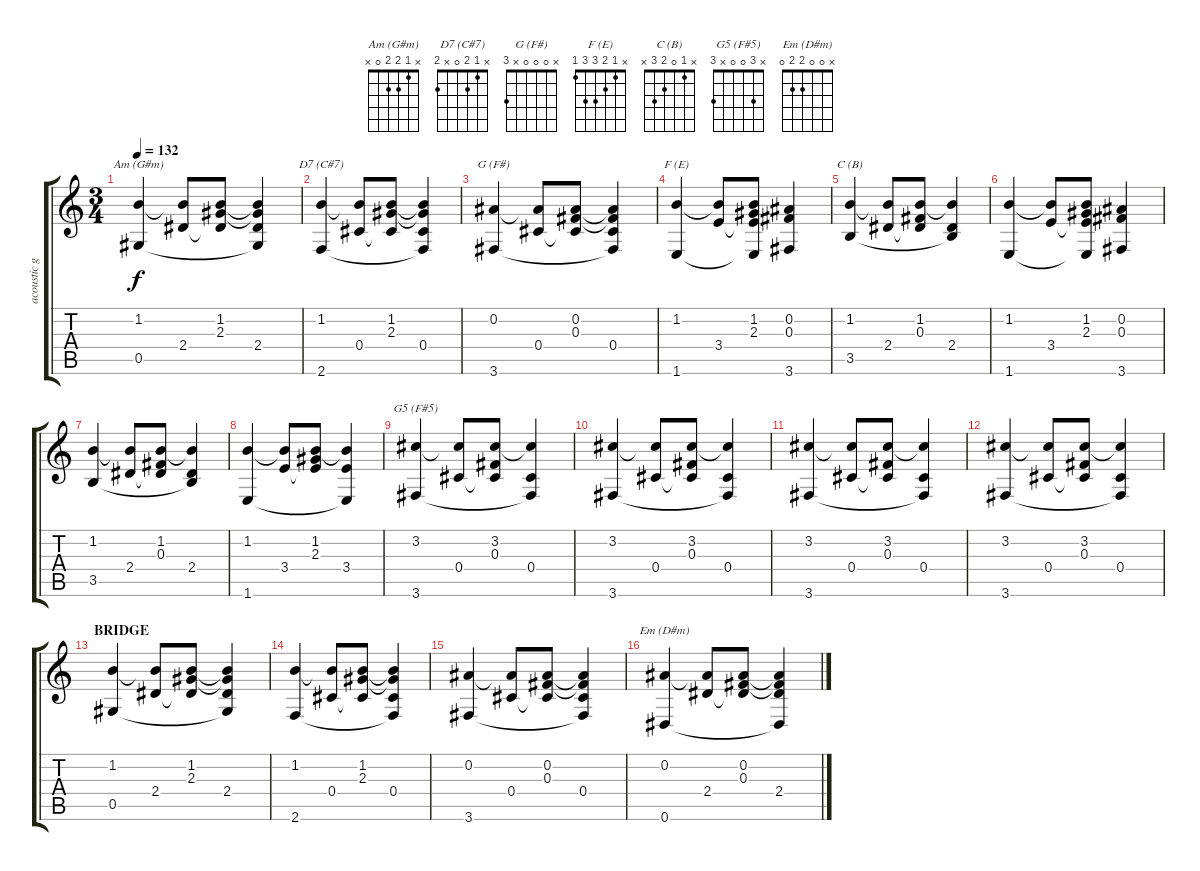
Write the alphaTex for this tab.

\track ("acoustic guitar (1/2 step down)" "acoustic g") {instrument acousticguitarnylon}
\staff {score tabs}
\tuning (Eb4 Bb3 Gb3 Db3 Ab2 Eb2) {hide}
\chord ("Am (G#m)" x 1 2 2 0 x)
\chord ("D7 (C#7)" x 1 2 0 x 2)
\chord ("G (F#)" x 0 0 0 x 3)
\chord ("F (E)" x 1 2 3 3 1)
\chord ("C (B)" x 1 0 2 3 x)
\chord ("G5 (F#5)" x 3 0 0 x 3)
\chord ("Em (D#m)" x 0 0 2 2 0)
\ts (3 4)
\tempo 132
\clef g2
\ks c
(1.2 0.5).4{ch "Am (G#m)" dy f} (1.2{t} 2.4).8 (1.2 2.3 2.4{t}).8 (1.2{t} 2.3{t} 2.4 0.5{t}).4 |
(1.2 2.6).4{ch "D7 (C#7)"} (1.2{t} 0.4).8 (1.2 2.3 0.4{t}).8 (1.2{t} 2.3{t} 0.4 2.6{t}).4 |
(0.2 3.6).4{ch "G (F#)"} (0.2{t} 0.4).8 (0.2 0.3 0.4{t}).8 (0.2{t} 0.3{t} 0.4 3.6{t}).4 |
(1.2 1.6).4{ch "F (E)"} (1.2{t} 3.4).8 (1.2 2.3 3.4{t} 1.6{t}).8 (0.2 0.3 3.6).4 |
(1.2 3.5).4{ch "C (B)"} (1.2{t} 2.4).8 (1.2 0.3 2.4{t}).8 (1.2{t} 2.4 3.5{t}).4 |
(1.2 1.6).4 (1.2{t} 3.4).8 (1.2 2.3 3.4{t} 1.6{t}).8 (0.2 0.3 3.6).4 |
(1.2 3.5).4 (1.2{t} 2.4).8 (1.2 0.3 2.4{t}).8 (1.2{t} 2.4 3.5{t}).4 |
(1.2 1.6).4 (1.2{t} 3.4).8 (1.2 2.3 3.4{t}).8 (1.2{t} 3.4 1.6{t}).4 |
(3.2 3.6).4{ch "G5 (F#5)"} (3.2{t} 0.4).8 (3.2 0.3 0.4{t}).8 (3.2{t} 0.4 3.6{t}).4 |
(3.2 3.6).4 (3.2{t} 0.4).8 (3.2 0.3 0.4{t}).8 (3.2{t} 0.4 3.6{t}).4 |
(3.2 3.6).4 (3.2{t} 0.4).8 (3.2 0.3 0.4{t}).8 (3.2{t} 0.4 3.6{t}).4 |
(3.2 3.6).4 (3.2{t} 0.4).8 (3.2 0.3 0.4{t}).8 (3.2{t} 0.4 3.6{t}).4 |
\section ("" "BRIDGE")
(1.2 0.5).4 (1.2{t} 2.4).8 (1.2 2.3 2.4{t}).8 (1.2{t} 2.3{t} 2.4 0.5{t}).4 |
(1.2 2.6).4 (1.2{t} 0.4).8 (1.2 2.3 0.4{t}).8 (1.2{t} 2.3{t} 0.4 2.6{t}).4 |
(0.2 3.6).4 (0.2{t} 0.4).8 (0.2 0.3 0.4{t}).8 (0.2{t} 0.3{t} 0.4 3.6{t}).4 |
(0.2 0.6).4{ch "Em (D#m)"} (0.2{t} 2.4).8 (0.2 0.3 2.4{t}).8 (0.2{t} 0.3{t} 2.4 0.6{t}).4
